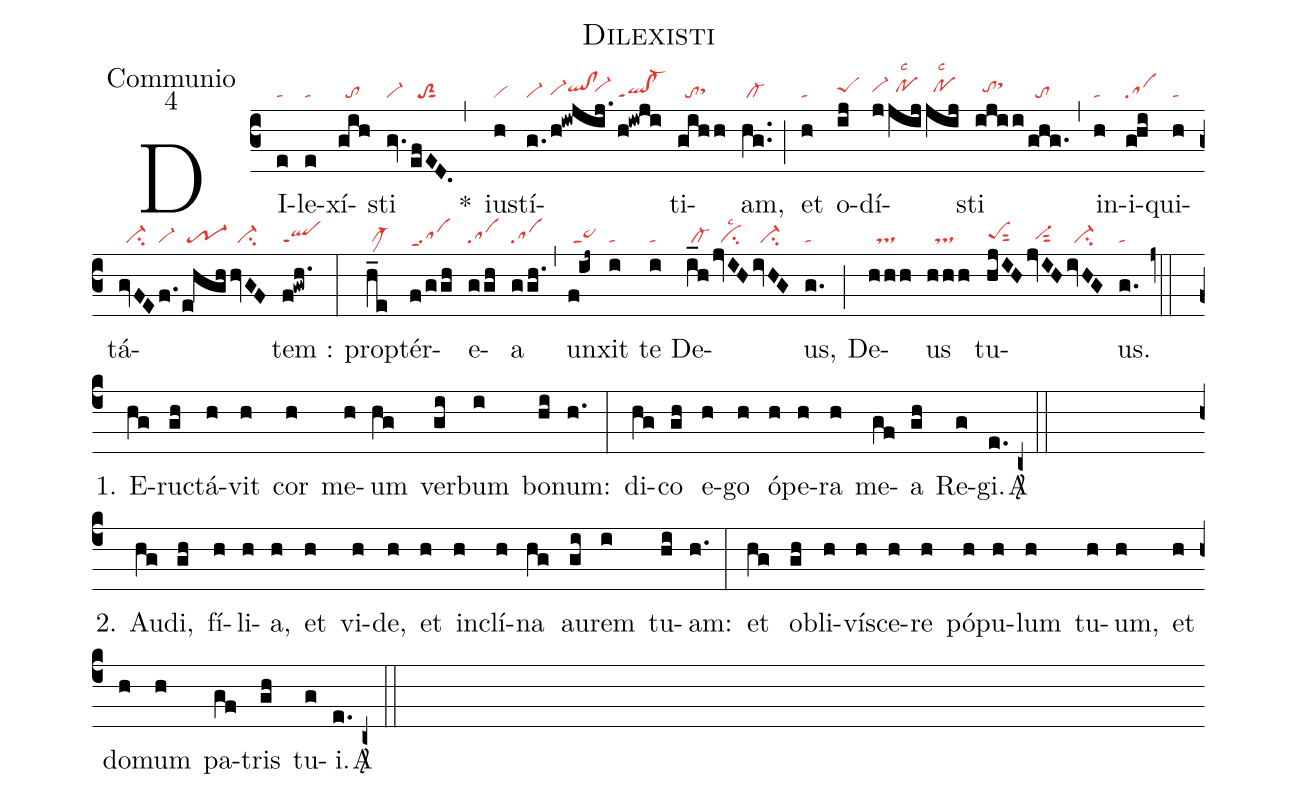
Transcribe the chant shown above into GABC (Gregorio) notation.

name:Dilexisti;
office-part:Communio;
mode:4;
nabc-lines:1;
%%
(c3) DI(e|ta)le(e|ta)xí(gih|//to)sti(gv.|vi-|efED.|//toS2sut1) <clear>*(,)
iu(h|vi)stí(g.|vi-|h!iwjij.|vi-hgqlhh!clhh`vi-hh|/h!iwji|ql!cl-ppt1)ti(gihh|//tosthh)am,(hg..|/cl-) (;)
et(h|ta) o(ij|peShh)dí(j|vi-hh|jij|//pohhlsc2|jij|//pohhlsc2)sti(ijii|//tohhsthj|/ghg.|//to) (,)
in(h|ta)i(ghi|sa)qui(h|ta)tá(gvFE|//ci-|f.|vi-|/e!hgh|/tr-1|hvGF|//ci-)tem :(f!gwh.|qlppt1) (:)
pro(h_e|/clM-)ptér(f/ggh|sappt1)e(ggh|sa)a(ggh.|sa) (,)
un(f!ij~|/sc~)xit(i|ta) te(i|ta) De(i_h|/cl-|jvIH|//cilsc2|ivHG|//ci-)us,(g.|ta) (;)
De(hhh|//ts)us(hhh|//ts) tu(hjIH|peShgsut2|jvIH|//vi-hgsut2|ivHG|//ci-)us.(g.|ta) (j+::c4Z)

1. E(hg)ruc(gh)tá(h)vit(h) cor(h) me(h)um(hg) ver(gi)bum(i) bo(hi)num:(h.) (:) di(hg)co(gh) e(h)go(h) ó(h)pe(h)ra(h) me(gf)a(gh) Re(g)gi.(e.) <sp>A/</sp>(c+::Z)

2. Au(hg)di,(gh) fí(h)li(h)a,(h) et(h) vi(h)de,(h) et(h) in(h)clí(h)na(hg) au(gi)rem(i) tu(hi)am:(h.) (:) et(hg) ob(gh)li(h)ví(h)sce(h)re(h) pó(h)pu(h)lum(h) tu(h)um,(h) et(h) do(h)mum(h) pa(gf)tris(gh) tu(g)i.(e.)
<sp>A/</sp>(c+::)
